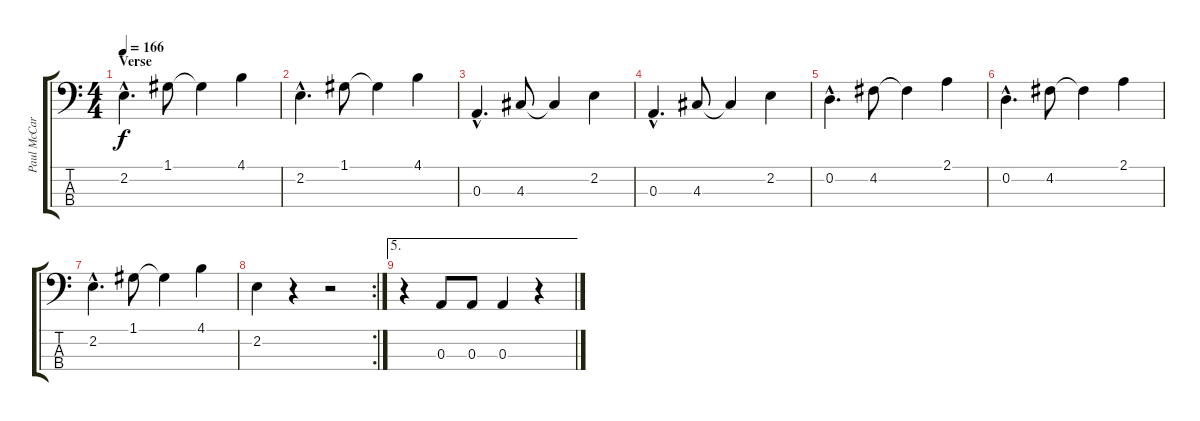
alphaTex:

\track ("Paul McCartney" "Paul McCar") {instrument electricbassfinger}
\staff {score tabs}
\tuning (G2 D2 A1 E1) {hide}
\ts (4 4)
\section ("" "Verse")
\tempo 166
\clef f4
\ks c
2.2{hac}.4{d dy f} 1.1.8 1.1{t}.4 4.1.4 |
2.2{hac}.4{d} 1.1.8 1.1{t}.4 4.1.4 |
0.3{hac}.4{d} 4.3.8 4.3{t}.4 2.2.4 |
0.3{hac}.4{d} 4.3.8 4.3{t}.4 2.2.4 |
0.2{hac}.4{d} 4.2.8 4.2{t}.4 2.1.4 |
0.2{hac}.4{d} 4.2.8 4.2{t}.4 2.1.4 |
2.2{hac}.4{d} 1.1.8 1.1{t}.4 4.1.4 |
\rc 2
2.2.4 r.4 r.2 |
\ae 5
r.4 0.3.8 0.3.8 0.3.4 r.4
